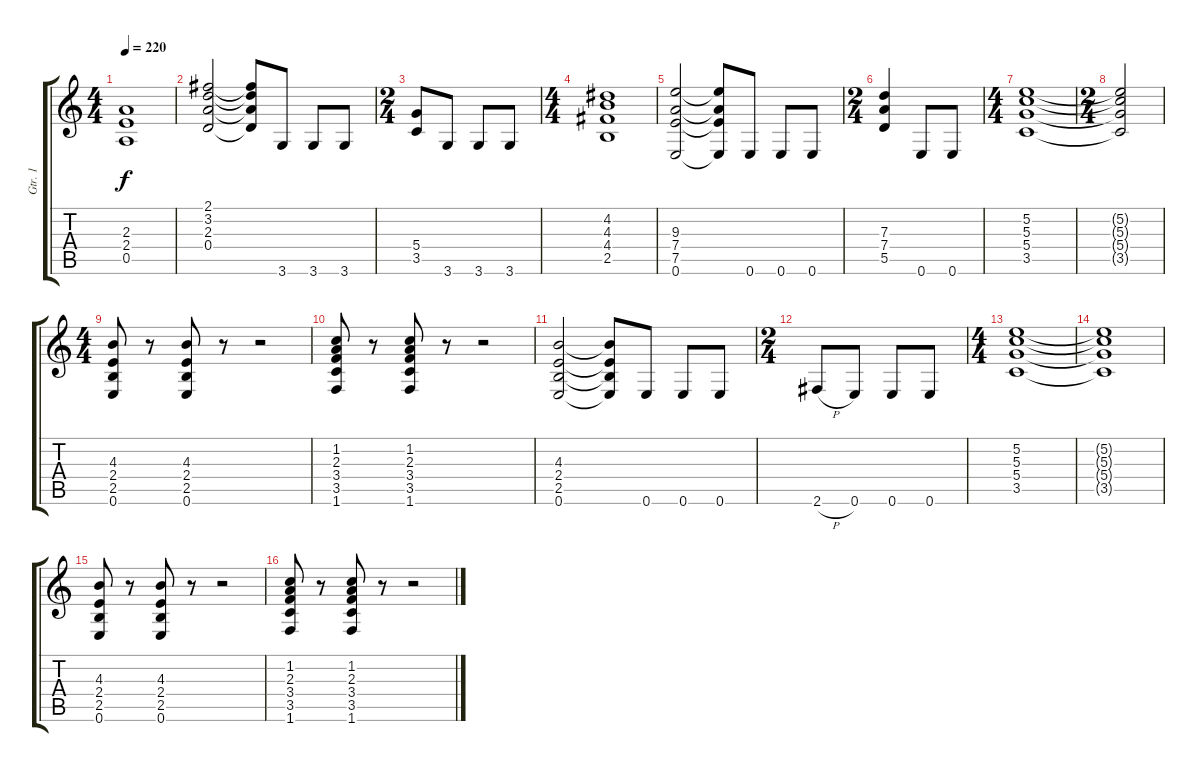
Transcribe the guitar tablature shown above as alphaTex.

\track ("Gtr. 1" "Gtr. 1") {instrument distortionguitar}
\staff {score tabs}
\tuning (E4 B3 G3 D3 A2 E2) {hide}
\ts (4 4)
\tempo 220
\clef g2
\ks c
(2.3{t} 2.4{t} 0.5{t}).1{dy f} |
(2.1 3.2 2.3 0.4).2 (2.1{t} 3.2{t} 2.3{t} 0.4{t}).8 3.6.8 3.6.8 3.6.8 |
\ts (2 4)
(5.4 3.5).8 3.6.8 3.6.8 3.6.8 |
\ts (4 4)
(4.2 4.3 4.4 2.5).1 |
(9.3 7.4 7.5 0.6).2 (9.3{t} 7.4{t} 7.5{t} 0.6{t}).8 0.6.8 0.6.8 0.6.8 |
\ts (2 4)
(7.3 7.4 5.5).4 0.6.8 0.6.8 |
\ts (4 4)
(5.2 5.3 5.4 3.5).1 |
\ts (2 4)
(5.2{t} 5.3{t} 5.4{t} 3.5{t}).2 |
\ts (4 4)
(4.3 2.4 2.5 0.6).8 r.8 (4.3 2.4 2.5 0.6).8 r.8 r.2 |
(1.2 2.3 3.4 3.5 1.6).8 r.8 (1.2 2.3 3.4 3.5 1.6).8 r.8 r.2 |
(4.3 2.4 2.5 0.6).2 (4.3{t} 2.4{t} 2.5{t} 0.6{t}).8 0.6.8 0.6.8 0.6.8 |
\ts (2 4)
2.6{h}.8 0.6.8 0.6.8 0.6.8 |
\ts (4 4)
(5.2 5.3 5.4 3.5).1 |
(5.2{t} 5.3{t} 5.4{t} 3.5{t}).1 |
(4.3 2.4 2.5 0.6).8 r.8 (4.3 2.4 2.5 0.6).8 r.8 r.2 |
(1.2 2.3 3.4 3.5 1.6).8 r.8 (1.2 2.3 3.4 3.5 1.6).8 r.8 r.2
